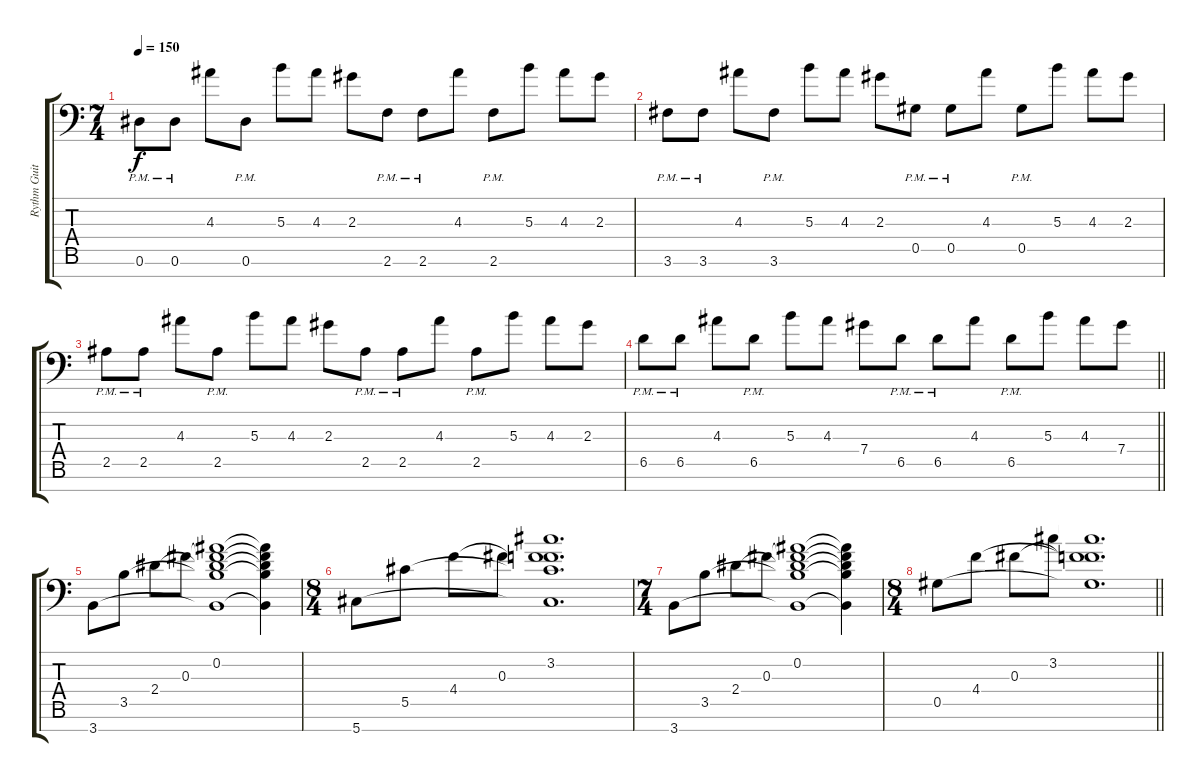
\track ("Rythm Guitar #1" "Rythm Guit") {instrument distortionguitar}
\staff {score tabs}
\tuning (Eb4 Bb3 Gb3 Db3 Ab2 Eb2 Ab1) {hide}
\ts (7 4)
\section ("" "")
\tempo 150
\clef f4
\ks c
0.6{pm}.8{dy f} 0.6{pm}.8 4.3.8 0.6{pm}.8 5.3.8 4.3.8 2.3.8 2.6{pm}.8 2.6{pm}.8 4.3.8 2.6{pm}.8 5.3.8 4.3.8 2.3.8 |
3.6{pm}.8 3.6{pm}.8 4.3.8 3.6{pm}.8 5.3.8 4.3.8 2.3.8 0.5{pm}.8 0.5{pm}.8 4.3.8 0.5{pm}.8 5.3.8 4.3.8 2.3.8 |
2.5{pm}.8 2.5{pm}.8 4.3.8 2.5{pm}.8 5.3.8 4.3.8 2.3.8 2.5{pm}.8 2.5{pm}.8 4.3.8 2.5{pm}.8 5.3.8 4.3.8 2.3.8 |
\barLineRight lightlight
6.5{pm}.8 6.5{pm}.8 4.3.8 6.5{pm}.8 5.3.8 4.3.8 7.4.8 6.5{pm}.8 6.5{pm}.8 4.3.8 6.5{pm}.8 5.3.8 4.3.8 7.4.8 |
\section ("" "")
3.7.8{volume 11} 3.5.8 2.4.8 0.3.8 (0.2 0.3{t} 2.4{t} 3.5{t} 3.7{t}).1 (0.2{t} 0.3{t} 2.4{t} 3.5{t} 3.7{t}).4 |
\ts (8 4)
5.7.8 5.5.8 4.4.8 0.3.8 (3.2 0.3{t} 4.4{t} 5.5{t} 5.7{t}).1{d} |
\ts (7 4)
3.7.8 3.5.8 2.4.8 0.3.8 (0.2 0.3{t} 2.4{t} 3.5{t} 3.7{t}).1 (0.2{t} 0.3{t} 2.4{t} 3.5{t} 3.7{t}).4 |
\ts (8 4)
\barLineRight lightlight
0.5.8 4.4.8 0.3.8 3.2.8 (3.2{t} 0.3{t} 4.4{t} 0.5{t}).1{d}
